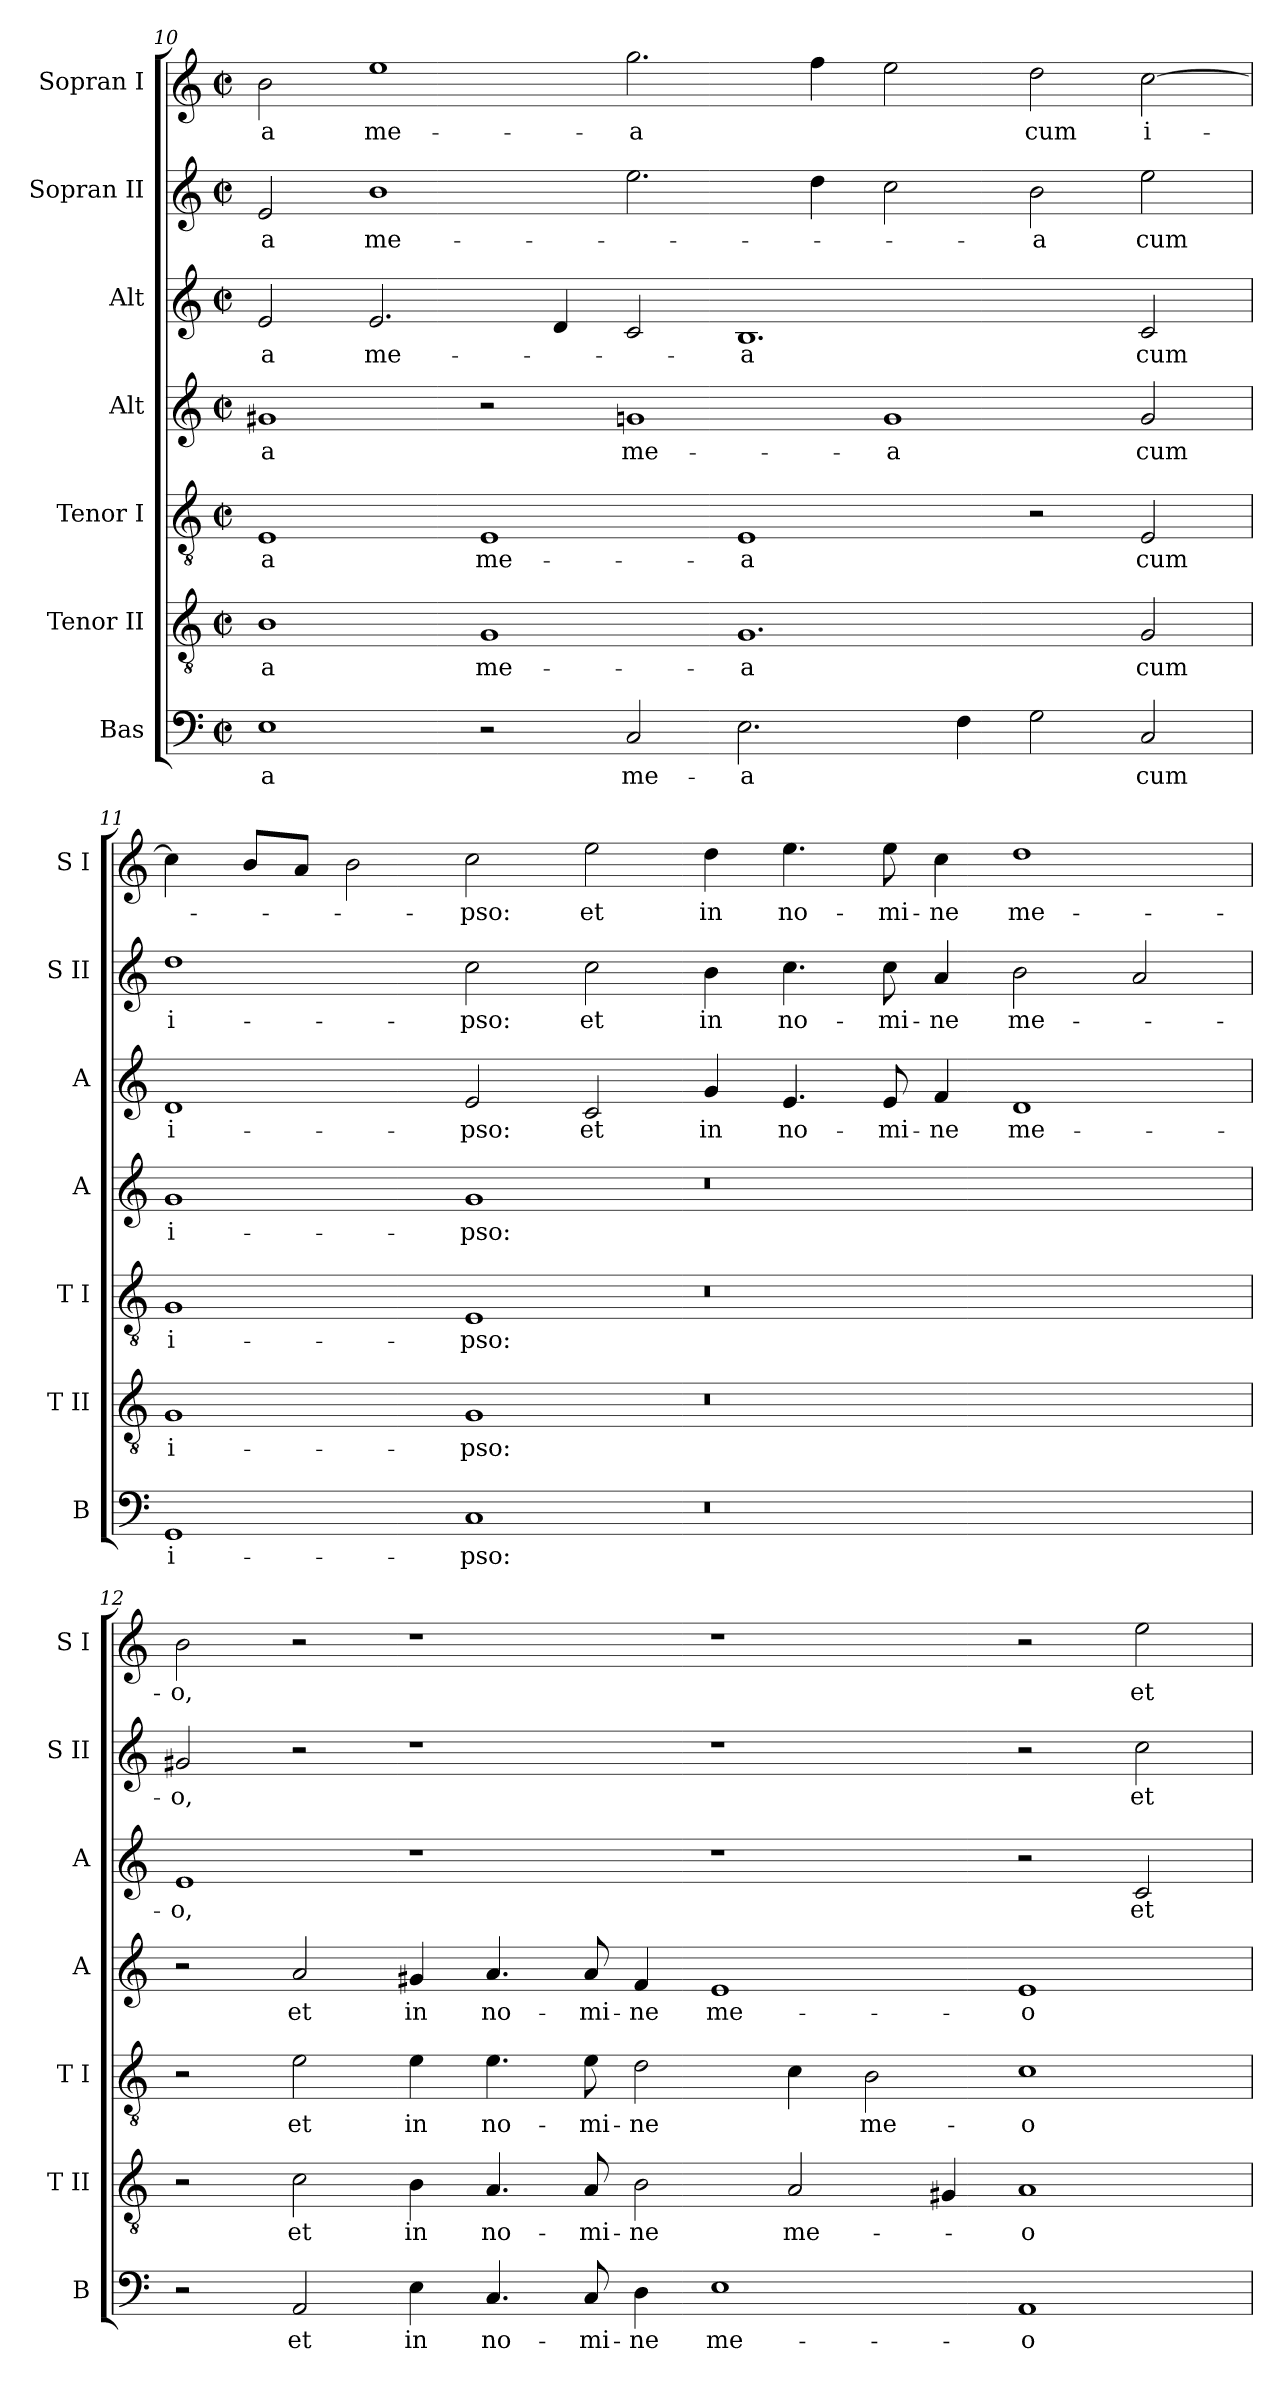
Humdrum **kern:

**kern	**text	**kern	**text	**kern	**text	**kern	**text	**kern	**text	**kern	**text	**kern	**text
*part7	*part7	*part6	*part6	*part5	*part5	*part4	*part4	*part3	*part3	*part2	*part2	*part1	*part1
*staff7	*staff7	*staff6	*staff6	*staff5	*staff5	*staff4	*staff4	*staff3	*staff3	*staff2	*staff2	*staff1	*staff1
*I"Bas	*	*I"Tenor II	*	*I"Tenor I	*	*I"Alt	*	*I"Alt	*	*I"Sopran II	*	*I"Sopran I	*
*I'B	*	*I'T II	*	*I'T I	*	*I'A	*	*I'A	*	*I'S II	*	*I'S I	*
!!LO:PB:g=z
*clefF4	*	*clefGv2	*	*clefGv2	*	*clefG2	*	*clefG2	*	*clefG2	*	*clefG2	*
*k[]	*	*k[]	*	*k[]	*	*k[]	*	*k[]	*	*k[]	*	*k[]	*
*C:	*	*C:	*	*C:	*	*C:	*	*C:	*	*C:	*	*C:	*
*M2/2	*	*M2/2	*	*M2/2	*	*M2/2	*	*M2/2	*	*M2/2	*	*M2/2	*
*met(c|)	*	*met(c|)	*	*met(c|)	*	*met(c|)	*	*met(c|)	*	*met(c|)	*	*met(c|)	*
=10	=10	=10	=10	=10	=10	=10	=10	=10	=10	=10	=10	=10	=10
!	!LO:LY:b	!	!LO:LY:b	!	!LO:LY:b	!	!LO:LY:b	!	!LO:LY:b	!	!LO:LY:b	!	!LO:LY:b
1E	-a	1B	-a	1E	-a	1g#X	-a	2e/	-a	2e/	-a	2b\	-a
!	!	!	!	!	!	!	!	!	!LO:LY:b	!	!LO:LY:b	!	!LO:LY:b
.	.	.	.	.	.	.	.	2.e/	me-	1b	me-	1ee	me-
!	!	!	!LO:LY:b	!	!LO:LY:b	!	!	!	!	!	!	!	!
2r	.	1G	me-	1E	me-	2r	.	.	.	.	.	.	.
.	.	.	.	.	.	.	.	4d/	.	.	.	.	.
!	!LO:LY:b	!	!	!	!	!	!LO:LY:b	!	!	!	!	!	!LO:LY:b
2C/	me-	.	.	.	.	1gn	me-	2c/	.	2.ee\	.	2.gg\	-a
!	!LO:LY:b	!	!LO:LY:b	!	!LO:LY:b	!	!	!	!LO:LY:b	!	!	!	!
2.E\	-a	1.G	-a	1E	-a	.	.	1.B	-a	.	.	.	.
.	.	.	.	.	.	.	.	.	.	4dd\	.	4ff\	.
!	!	!	!	!	!	!	!LO:LY:b	!	!	!	!	!	!
.	.	.	.	.	.	1g	-a	.	.	2cc\	.	2ee\	.
4F\	.	.	.	.	.	.	.	.	.	.	.	.	.
!	!	!	!	!	!	!	!	!	!	!	!LO:LY:b	!	!LO:LY:b
2G\	.	.	.	2r	.	.	.	.	.	2b\	-a	2dd\	cum
!	!LO:LY:b	!	!LO:LY:b	!	!LO:LY:b	!	!LO:LY:b	!	!LO:LY:b	!	!LO:LY:b	!	!LO:LY:b
2C/	cum	2G/	cum	2E/	cum	2g/	cum	2c/	cum	2ee\	cum	[2cc\	i-
=11	=11	=11	=11	=11	=11	=11	=11	=11	=11	=11	=11	=11	=11
!	!LO:LY:b	!	!LO:LY:b	!	!LO:LY:b	!	!LO:LY:b	!	!LO:LY:b	!	!LO:LY:b	!	!
1GG	i-	1G	i-	1G	i-	1g	i-	1d	i-	1dd	i-	4cc\]	.
.	.	.	.	.	.	.	.	.	.	.	.	8b/L	.
.	.	.	.	.	.	.	.	.	.	.	.	8a/J	.
.	.	.	.	.	.	.	.	.	.	.	.	2b\	.
!	!LO:LY:b	!	!LO:LY:b	!	!LO:LY:b	!	!LO:LY:b	!	!LO:LY:b	!	!LO:LY:b	!	!LO:LY:b
1C	-pso:	1G	-pso:	1E	-pso:	1g	-pso:	2e/	-pso:	2cc\	-pso:	2cc\	-pso:
!	!	!	!	!	!	!	!	!	!LO:LY:b	!	!LO:LY:b	!	!LO:LY:b
.	.	.	.	.	.	.	.	2c/	et	2cc\	et	2ee\	et
!	!	!	!	!	!	!	!	!	!LO:LY:b	!	!LO:LY:b	!	!LO:LY:b
0r	.	0r	.	0r	.	0r	.	4g/	in	4b\	in	4dd\	in
!	!	!	!	!	!	!	!	!	!LO:LY:b	!	!LO:LY:b	!	!LO:LY:b
.	.	.	.	.	.	.	.	4.e/	no-	4.cc\	no-	4.ee\	no-
!	!	!	!	!	!	!	!	!	!LO:LY:b	!	!LO:LY:b	!	!LO:LY:b
.	.	.	.	.	.	.	.	8e/	-mi-	8cc\	-mi-	8ee\	-mi-
!	!	!	!	!	!	!	!	!	!LO:LY:b	!	!LO:LY:b	!	!LO:LY:b
.	.	.	.	.	.	.	.	4f/	-ne	4a/	-ne	4cc\	-ne
!	!	!	!	!	!	!	!	!	!LO:LY:b	!	!LO:LY:b	!	!LO:LY:b
.	.	.	.	.	.	.	.	1d	me-	2b\	me-	1dd	me-
.	.	.	.	.	.	.	.	.	.	2a/	.	.	.
=12	=12	=12	=12	=12	=12	=12	=12	=12	=12	=12	=12	=12	=12
!	!	!	!	!	!	!	!	!	!LO:LY:b	!	!LO:LY:b	!	!LO:LY:b
2r	.	2r	.	2r	.	2r	.	1e	-o,	2g#X/	-o,	2b\	-o,
!	!LO:LY:b	!	!LO:LY:b	!	!LO:LY:b	!	!LO:LY:b	!	!	!	!	!	!
2AA/	et	2c\	et	2e\	et	2a/	et	.	.	2r	.	2r	.
!	!LO:LY:b	!	!LO:LY:b	!	!LO:LY:b	!	!LO:LY:b	!	!	!	!	!	!
4E\	in	4B\	in	4e\	in	4g#X/	in	1r	.	1r	.	1r	.
!	!LO:LY:b	!	!LO:LY:b	!	!LO:LY:b	!	!LO:LY:b	!	!	!	!	!	!
4.C/	no-	4.A/	no-	4.e\	no-	4.a/	no-	.	.	.	.	.	.
!	!LO:LY:b	!	!LO:LY:b	!	!LO:LY:b	!	!LO:LY:b	!	!	!	!	!	!
8C/	-mi-	8A/	-mi-	8e\	-mi-	8a/	-mi-	.	.	.	.	.	.
!	!LO:LY:b	!	!LO:LY:b	!	!LO:LY:b	!	!LO:LY:b	!	!	!	!	!	!
4D\	-ne	2B\	-ne	2d\	-ne	4f/	-ne	.	.	.	.	.	.
!	!LO:LY:b	!	!	!	!	!	!LO:LY:b	!	!	!	!	!	!
1E	me-	.	.	.	.	1e	me-	1r	.	1r	.	1r	.
!	!	!	!LO:LY:b	!	!	!	!	!	!	!	!	!	!
.	.	2A/	me-	4c\	.	.	.	.	.	.	.	.	.
!	!	!	!	!	!LO:LY:b	!	!	!	!	!	!	!	!
.	.	.	.	2B\	me-	.	.	.	.	.	.	.	.
.	.	4G#X/	.	.	.	.	.	.	.	.	.	.	.
!	!LO:LY:b	!	!LO:LY:b	!	!LO:LY:b	!	!LO:LY:b	!	!	!	!	!	!
1AA	-o	1A	-o	1c	-o	1e	-o	2r	.	2r	.	2r	.
!	!	!	!	!	!	!	!	!	!LO:LY:b	!	!LO:LY:b	!	!LO:LY:b
.	.	.	.	.	.	.	.	2c/	et	2cc\	et	2ee\	et
=	=	=	=	=	=	=	=	=	=	=	=	=	=
*-	*-	*-	*-	*-	*-	*-	*-	*-	*-	*-	*-	*-	*-
